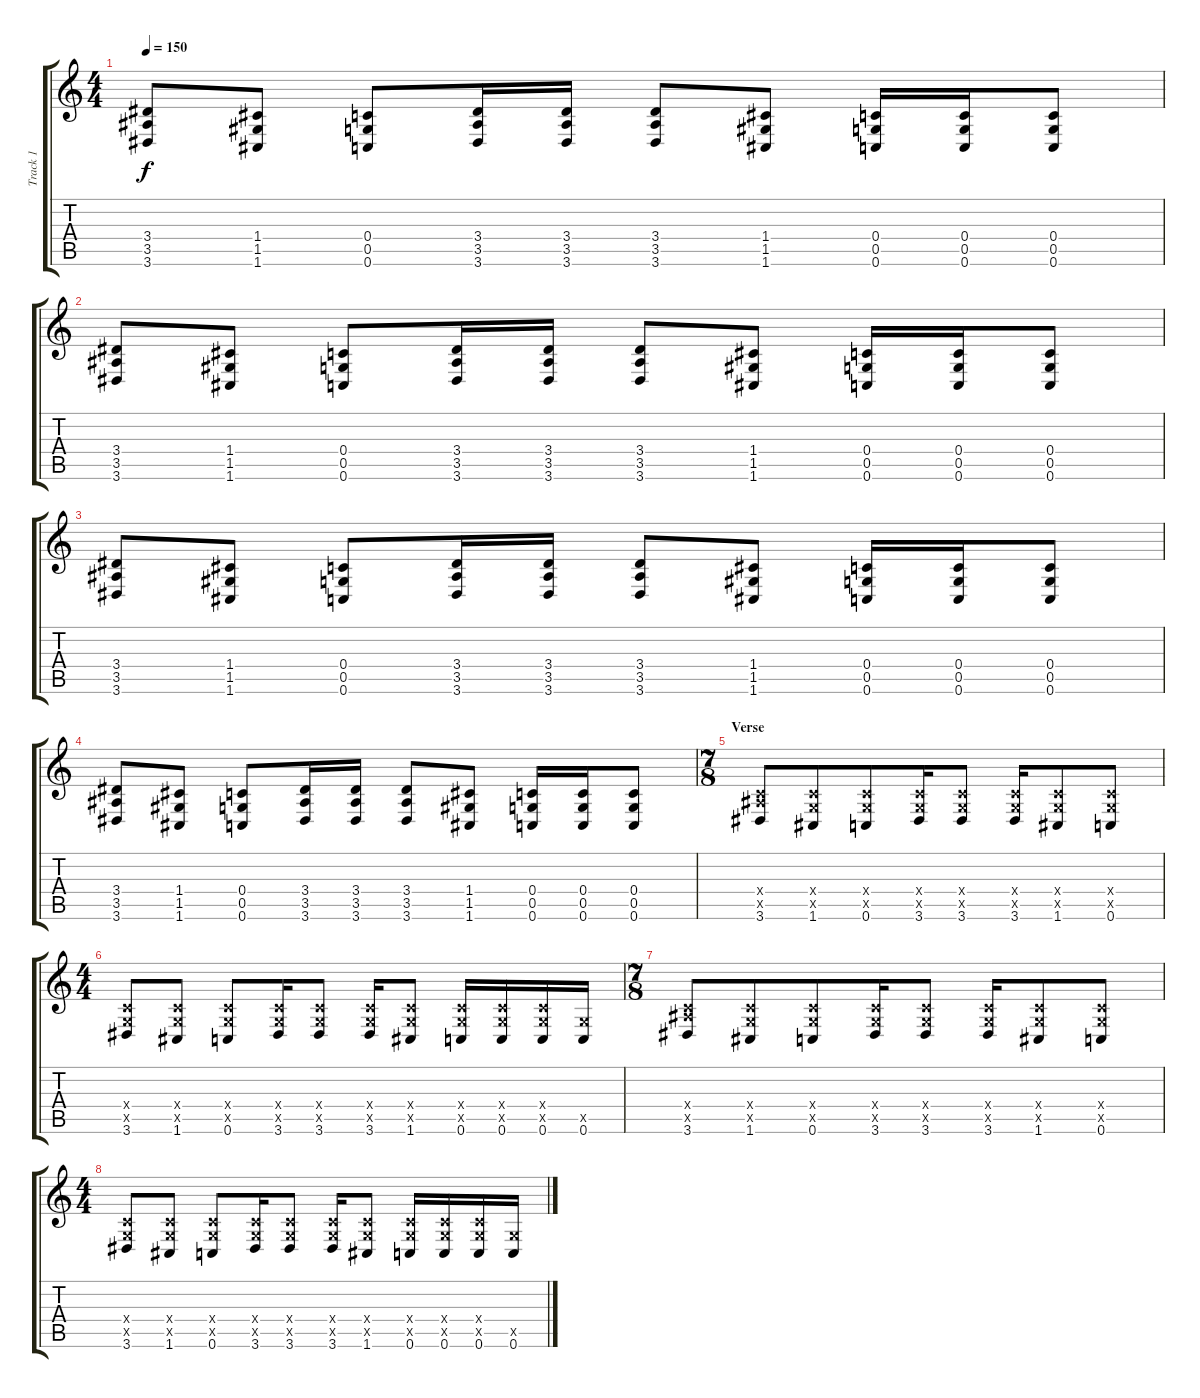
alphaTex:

\track ("Track 1" "Track 1") {instrument overdrivenguitar}
\staff {score tabs}
\tuning (D4 A3 F3 C3 G2 C2) {hide}
\ts (4 4)
\tempo 150
\clef g2
\ks c
(3.4 3.5 3.6).8{dy f} (1.4 1.5 1.6).8 (0.4 0.5 0.6).8 (3.4 3.5 3.6).16 (3.4 3.5 3.6).16 (3.4 3.5 3.6).8 (1.4 1.5 1.6).8 (0.4 0.5 0.6).16 (0.4 0.5 0.6).16 (0.4 0.5 0.6).8 |
(3.4 3.5 3.6).8 (1.4 1.5 1.6).8 (0.4 0.5 0.6).8 (3.4 3.5 3.6).16 (3.4 3.5 3.6).16 (3.4 3.5 3.6).8 (1.4 1.5 1.6).8 (0.4 0.5 0.6).16 (0.4 0.5 0.6).16 (0.4 0.5 0.6).8 |
(3.4 3.5 3.6).8 (1.4 1.5 1.6).8 (0.4 0.5 0.6).8 (3.4 3.5 3.6).16 (3.4 3.5 3.6).16 (3.4 3.5 3.6).8 (1.4 1.5 1.6).8 (0.4 0.5 0.6).16 (0.4 0.5 0.6).16 (0.4 0.5 0.6).8 |
(3.4 3.5 3.6).8 (1.4 1.5 1.6).8 (0.4 0.5 0.6).8 (3.4 3.5 3.6).16 (3.4 3.5 3.6).16 (3.4 3.5 3.6).8 (1.4 1.5 1.6).8 (0.4 0.5 0.6).16 (0.4 0.5 0.6).16 (0.4 0.5 0.6).8 |
\ts (7 8)
\section ("" "Verse")
(0.4{x} 3.5{x} 3.6).8 (0.4{x} 0.5{x} 1.6).8 (0.4{x} 0.5{x} 0.6).8 (0.4{x} 0.5{x} 3.6).16 (0.4{x} 0.5{x} 3.6).8 (0.4{x} 0.5{x} 3.6).16 (0.4{x} 0.5{x} 1.6).8 (0.4{x} 0.5{x} 0.6).8 |
\ts (4 4)
(0.4{x} 0.5{x} 3.6).8 (0.4{x} 0.5{x} 1.6).8 (0.4{x} 0.5{x} 0.6).8 (0.4{x} 0.5{x} 3.6).16 (0.4{x} 0.5{x} 3.6).8 (0.4{x} 0.5{x} 3.6).16 (0.4{x} 0.5{x} 1.6).8 (0.4{x} 0.5{x} 0.6).16 (0.4{x} 0.5{x} 0.6).16 (0.4{x} 0.5{x} 0.6).16 (0.5{x} 0.6).16 |
\ts (7 8)
(0.4{x} 3.5{x} 3.6).8 (0.4{x} 0.5{x} 1.6).8 (0.4{x} 0.5{x} 0.6).8 (0.4{x} 0.5{x} 3.6).16 (0.4{x} 0.5{x} 3.6).8 (0.4{x} 0.5{x} 3.6).16 (0.4{x} 0.5{x} 1.6).8 (0.4{x} 0.5{x} 0.6).8 |
\ts (4 4)
(0.4{x} 0.5{x} 3.6).8 (0.4{x} 0.5{x} 1.6).8 (0.4{x} 0.5{x} 0.6).8 (0.4{x} 0.5{x} 3.6).16 (0.4{x} 0.5{x} 3.6).8 (0.4{x} 0.5{x} 3.6).16 (0.4{x} 0.5{x} 1.6).8 (0.4{x} 0.5{x} 0.6).16 (0.4{x} 0.5{x} 0.6).16 (0.4{x} 0.5{x} 0.6).16 (0.5{x} 0.6).16
